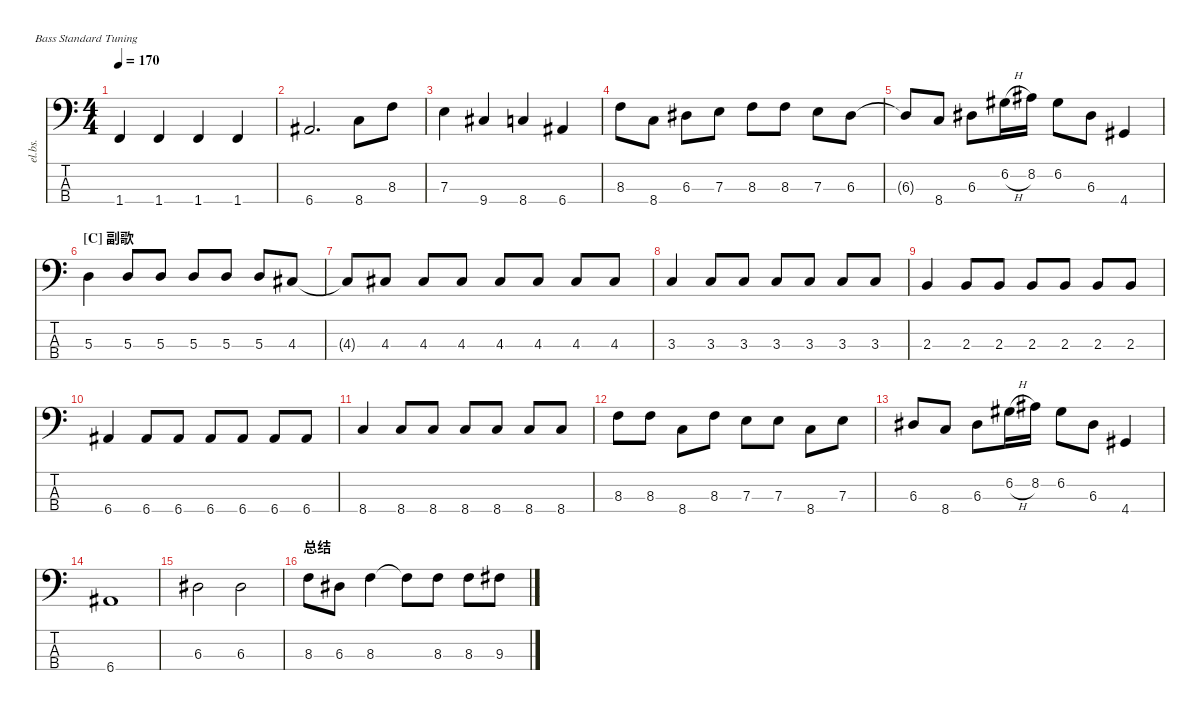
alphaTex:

\defaultSystemsLayout 4
\hideDynamics
\bracketExtendMode nobrackets
\track ("Electric Bass" "el.bs.") {instrument electricbassfinger}
\staff {score tabs}
\tuning (G2 D2 A1 E1)
\ts (4 4)
\tempo 170
\clef f4
\ks c
1.4.4{dy mf beam Up} 1.4.4{beam Up} 1.4.4{beam Up} 1.4.4{beam Up} |
6.4{acc #}.2{d beam Up} 8.4.8{beam Down} 8.3.8{beam Down} |
7.3.4{beam Down} 9.4{acc #}.4{beam Up} 8.4.4{beam Up} 6.4{acc #}.4{beam Up} |
8.3.8{beam Down} 8.4.8{beam Down} 6.3{acc #}.8{beam Down} 7.3.8{beam Down} 8.3.8{beam Down} 8.3.8{beam Down} 7.3.8{beam Down} 6.3{acc #}.8{beam Down} |
6.3{t acc #}.8{beam Up} 8.4.8{beam Up} 6.3{acc #}.8{beam Down} 6.2{h acc #}.16{beam Down} 8.2{acc #}.16{beam Down} 6.2{acc #}.8{beam Down} 6.3{acc #}.8{beam Down} 4.4{acc #}.4{beam Up} |
\section ("C" "副歌")
5.3.4{beam Down} 5.3.8{beam Up} 5.3.8{beam Up} 5.3.8{beam Up} 5.3.8{beam Up} 5.3.8{beam Up} 4.3{acc #}.8{beam Up} |
4.3{t acc #}.8{beam Up} 4.3{acc #}.8{beam Up} 4.3{acc #}.8{beam Up} 4.3{acc #}.8{beam Up} 4.3{acc #}.8{beam Up} 4.3{acc #}.8{beam Up} 4.3{acc #}.8{beam Up} 4.3{acc #}.8{beam Up} |
3.3.4{beam Up} 3.3.8{beam Up} 3.3.8{beam Up} 3.3.8{beam Up} 3.3.8{beam Up} 3.3.8{beam Up} 3.3.8{beam Up} |
2.3.4{beam Up} 2.3.8{beam Up} 2.3.8{beam Up} 2.3.8{beam Up} 2.3.8{beam Up} 2.3.8{beam Up} 2.3.8{beam Up} |
6.4{acc #}.4{beam Up} 6.4{acc #}.8{beam Up} 6.4{acc #}.8{beam Up} 6.4{acc #}.8{beam Up} 6.4{acc #}.8{beam Up} 6.4{acc #}.8{beam Up} 6.4{acc #}.8{beam Up} |
8.4.4{beam Up} 8.4.8{beam Up} 8.4.8{beam Up} 8.4.8{beam Up} 8.4.8{beam Up} 8.4.8{beam Up} 8.4.8{beam Up} |
8.3.8{beam Down} 8.3.8{beam Down} 8.4.8{beam Down} 8.3.8{beam Down} 7.3.8{beam Down} 7.3.8{beam Down} 8.4.8{beam Down} 7.3.8{beam Down} |
6.3{acc #}.8{beam Up} 8.4.8{beam Up} 6.3{acc #}.8{beam Down} 6.2{h acc #}.16{beam Down} 8.2{acc #}.16{beam Down} 6.2{acc #}.8{beam Down} 6.3{acc #}.8{beam Down} 4.4{acc #}.4{beam Up} |
6.4{acc #}.1{beam Up} |
6.3{acc #}.2{beam Down} 6.3{acc #}.2{beam Down} |
\section ("" "总结")
8.3.8{beam Down} 6.3{acc #}.8{beam Down} 8.3.4{beam Down} 8.3{t}.8{beam Down} 8.3.8{beam Down} 8.3.8{beam Down} 9.3{acc #}.8{beam Down}
